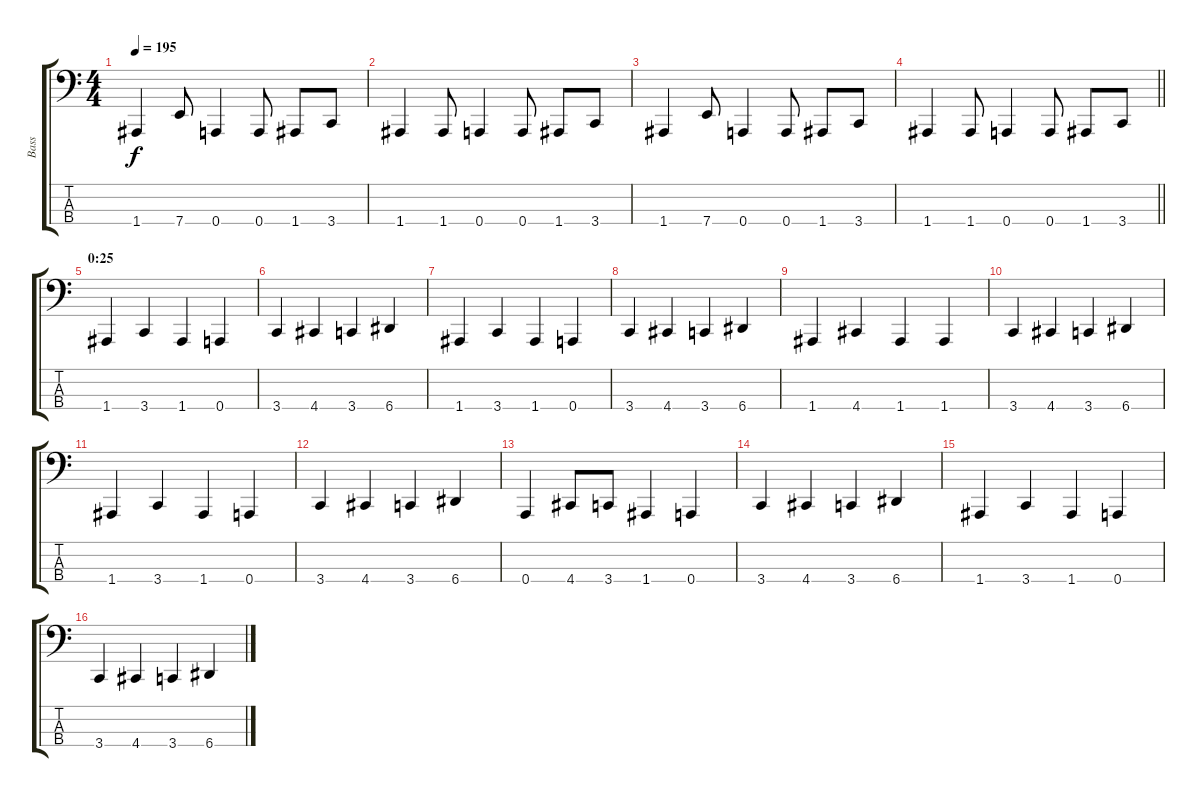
\track ("Bass" "Bass") {instrument electricbassfinger}
\staff {score tabs}
\tuning (D2 A1 E1 A0) {hide}
\ts (4 4)
\tempo 195
\clef f4
\ks c
1.4.4{dy f} 7.4.8 0.4.4 0.4.8 1.4.8 3.4.8 |
1.4.4 1.4.8 0.4.4 0.4.8 1.4.8 3.4.8 |
1.4.4 7.4.8 0.4.4 0.4.8 1.4.8 3.4.8 |
\barLineRight lightlight
1.4.4 1.4.8 0.4.4 0.4.8 1.4.8 3.4.8 |
\section ("" "0:25")
1.4.4 3.4.4 1.4.4 0.4.4 |
3.4.4 4.4.4 3.4.4 6.4.4 |
1.4.4 3.4.4 1.4.4 0.4.4 |
3.4.4 4.4.4 3.4.4 6.4.4 |
1.4.4 4.4.4 1.4.4 1.4.4 |
3.4.4 4.4.4 3.4.4 6.4.4 |
1.4.4 3.4.4 1.4.4 0.4.4 |
3.4.4 4.4.4 3.4.4 6.4.4 |
0.4.4 4.4.8 3.4.8 1.4.4 0.4.4 |
3.4.4 4.4.4 3.4.4 6.4.4 |
1.4.4 3.4.4 1.4.4 0.4.4 |
3.4.4 4.4.4 3.4.4 6.4.4
